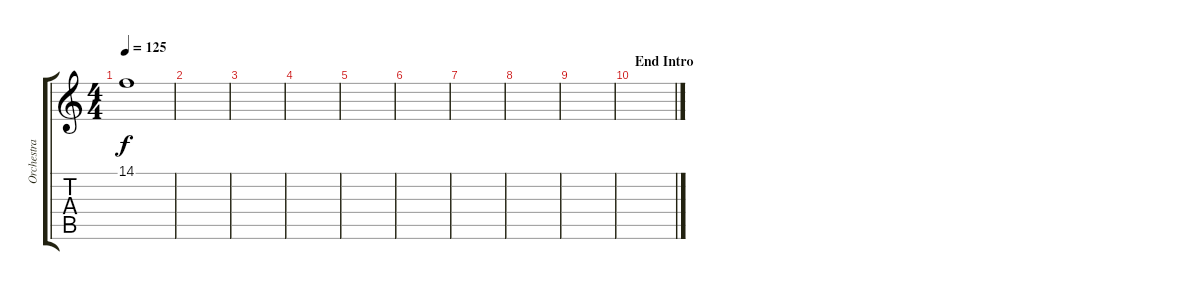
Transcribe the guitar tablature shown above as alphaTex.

\track ("Orchestra" "Orchestra") {instrument stringensemble1}
\staff {score tabs}
\tuning (Eb4 Bb3 Gb3 Db3 Ab2 Eb2) {hide}
\ts (4 4)
\tempo 125
\clef g2
\ks c
14.1{t}.1{dy f} |
|
|
|
|
|
|
|
|
\section ("" "End Intro")
